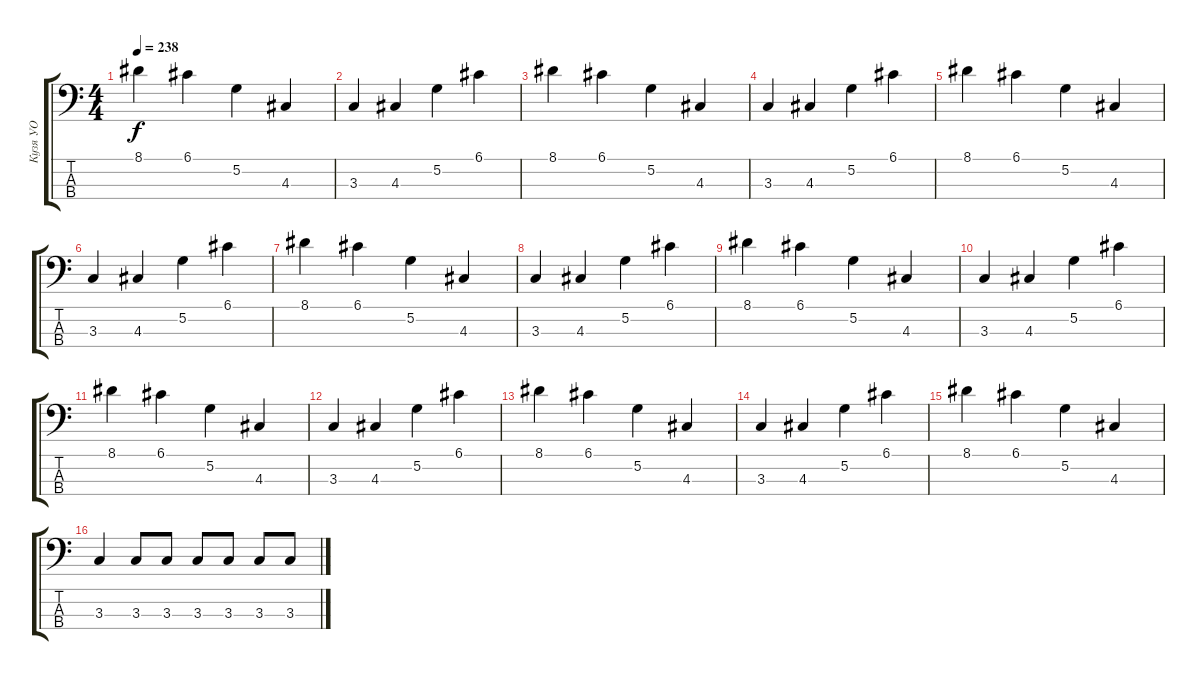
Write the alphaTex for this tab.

\track ("Кузя УО" "Кузя УО") {instrument electricbassfinger}
\staff {score tabs}
\tuning (G2 D2 A1 E1) {hide}
\ts (4 4)
\tempo 238
\clef f4
\ks c
8.1.4{dy f} 6.1.4 5.2.4 4.3.4 |
3.3.4 4.3.4 5.2.4 6.1.4 |
8.1.4 6.1.4 5.2.4 4.3.4 |
3.3.4 4.3.4 5.2.4 6.1.4 |
8.1.4 6.1.4 5.2.4 4.3.4 |
3.3.4 4.3.4 5.2.4 6.1.4 |
8.1.4 6.1.4 5.2.4 4.3.4 |
3.3.4 4.3.4 5.2.4 6.1.4 |
8.1.4 6.1.4 5.2.4 4.3.4 |
3.3.4 4.3.4 5.2.4 6.1.4 |
8.1.4 6.1.4 5.2.4 4.3.4 |
3.3.4 4.3.4 5.2.4 6.1.4 |
8.1.4 6.1.4 5.2.4 4.3.4 |
3.3.4 4.3.4 5.2.4 6.1.4 |
8.1.4 6.1.4 5.2.4 4.3.4 |
3.3.4 3.3.8 3.3.8 3.3.8 3.3.8 3.3.8 3.3.8
